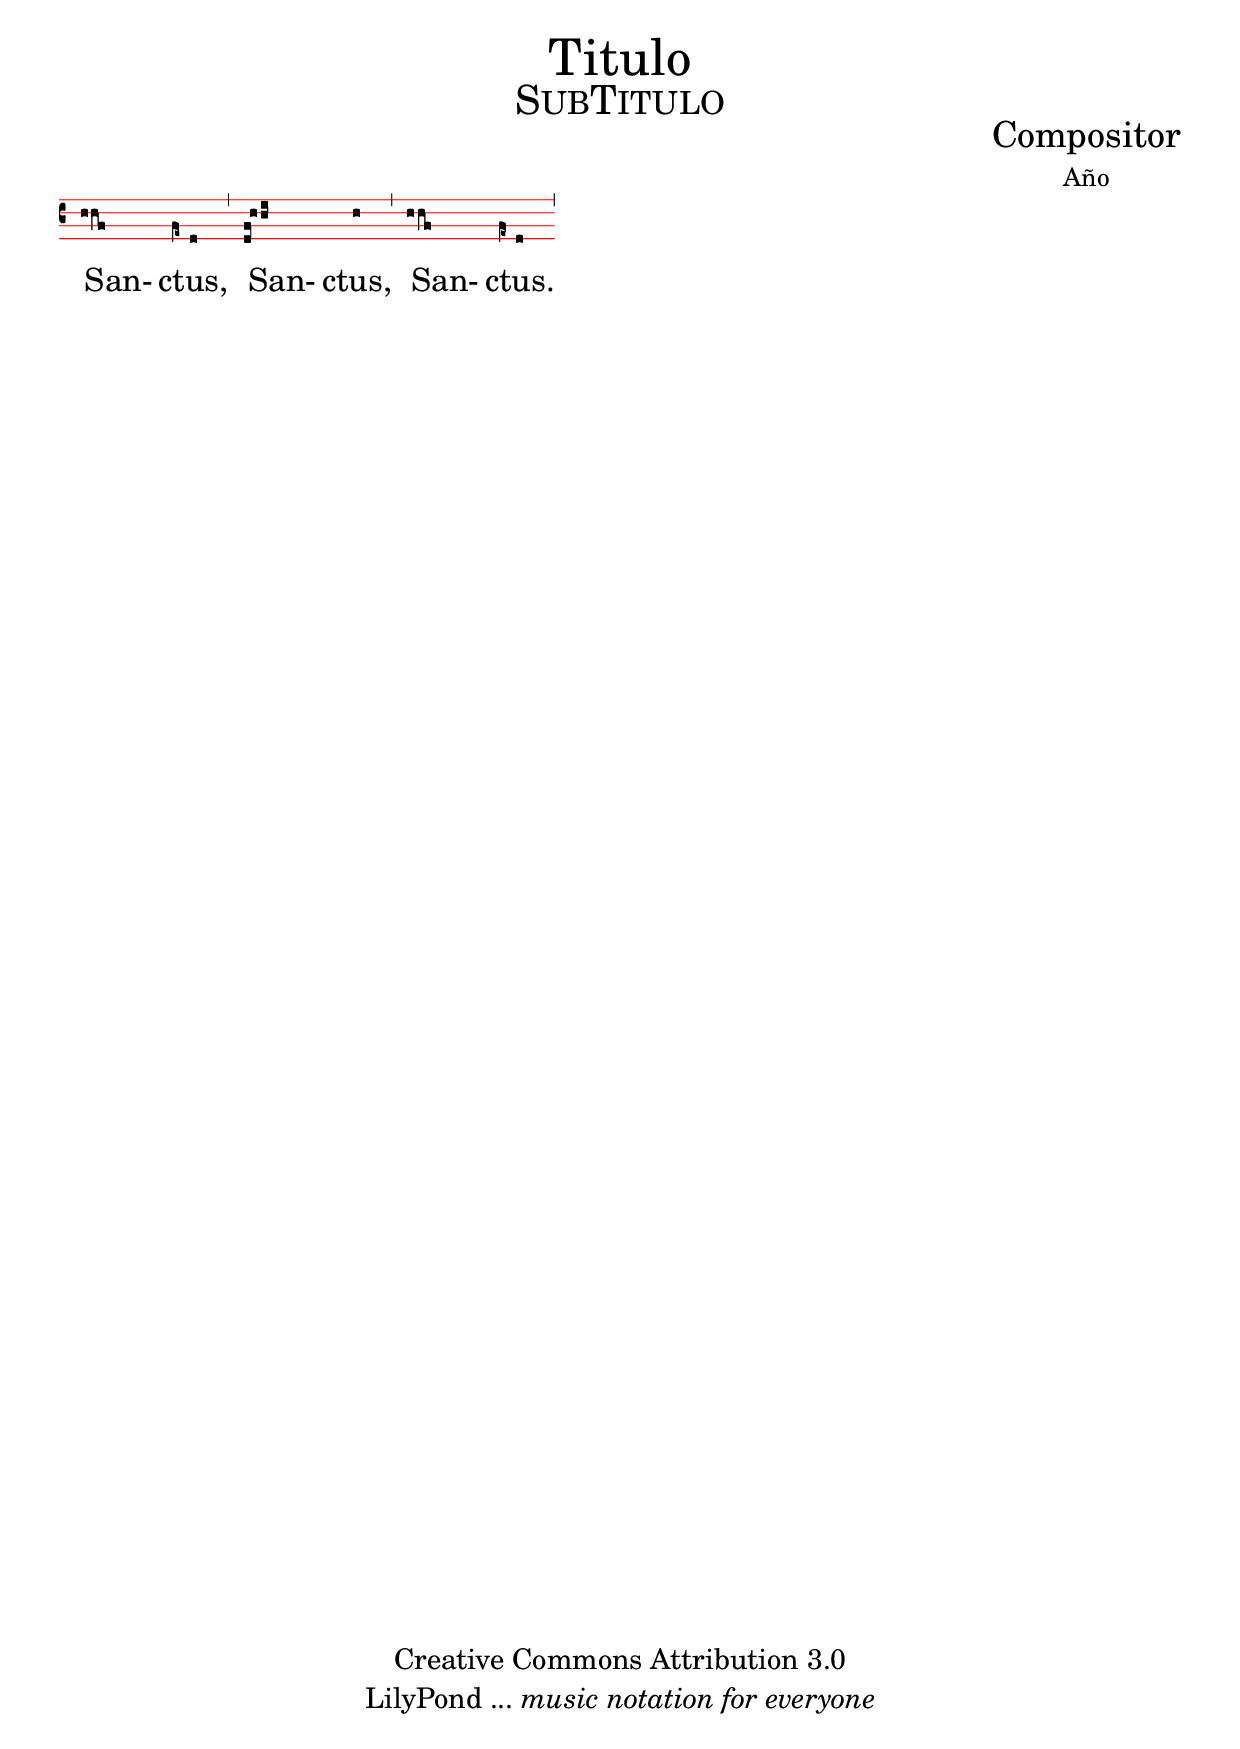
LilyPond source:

% ****************************************************************
%	Ut quent laxis - Cantus
%	by serach.sam@
% ****************************************************************
\language "espanol"
\include "gregorian.ly"
\version "2.18.0"

% --- Includes
%\include "texto.ily"

% --- Tamaño del pentagrama
#(set-global-staff-size 25)

% --- Cabecera
\markup { \fill-line { \center-column { \fontsize #5 "Titulo" \fontsize #3 \caps "SubTitulo" } } }
\markup { \fill-line { " " \center-column { \fontsize #2 "Compositor" \small "Año" } } }
\header {
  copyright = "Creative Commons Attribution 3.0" 
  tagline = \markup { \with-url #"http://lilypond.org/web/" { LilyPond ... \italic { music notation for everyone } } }
  breakbefore = ##t
}

% --- Musica
instrumento = \relative do {
  \[ do'\melisma do \flexa la \]
  \[ la \flexa \deminutum sol\melismaEnd \]
  fa \divisioMinima
  \[ fa\melisma \pes la do do \pes re\melismaEnd \]
  do \divisioMinima
  \[ do\melisma do \flexa la \]
  \[ la \flexa \deminutum sol\melismaEnd \] fa \divisioMinima
}

% --- Texto
letra = \new Lyrics \lyricsto "cantus" {
  San- ctus, San- ctus, San- ctus.
}

% --- Partitura
\score {
  <<
     \new VaticanaVoice = "cantus" {
       \instrumento
     }
     \letra
  >>
  \midi {}
  \layout {}
}

% --- Pagina
\paper {
  #( set-default-paper-size "letter" )
}